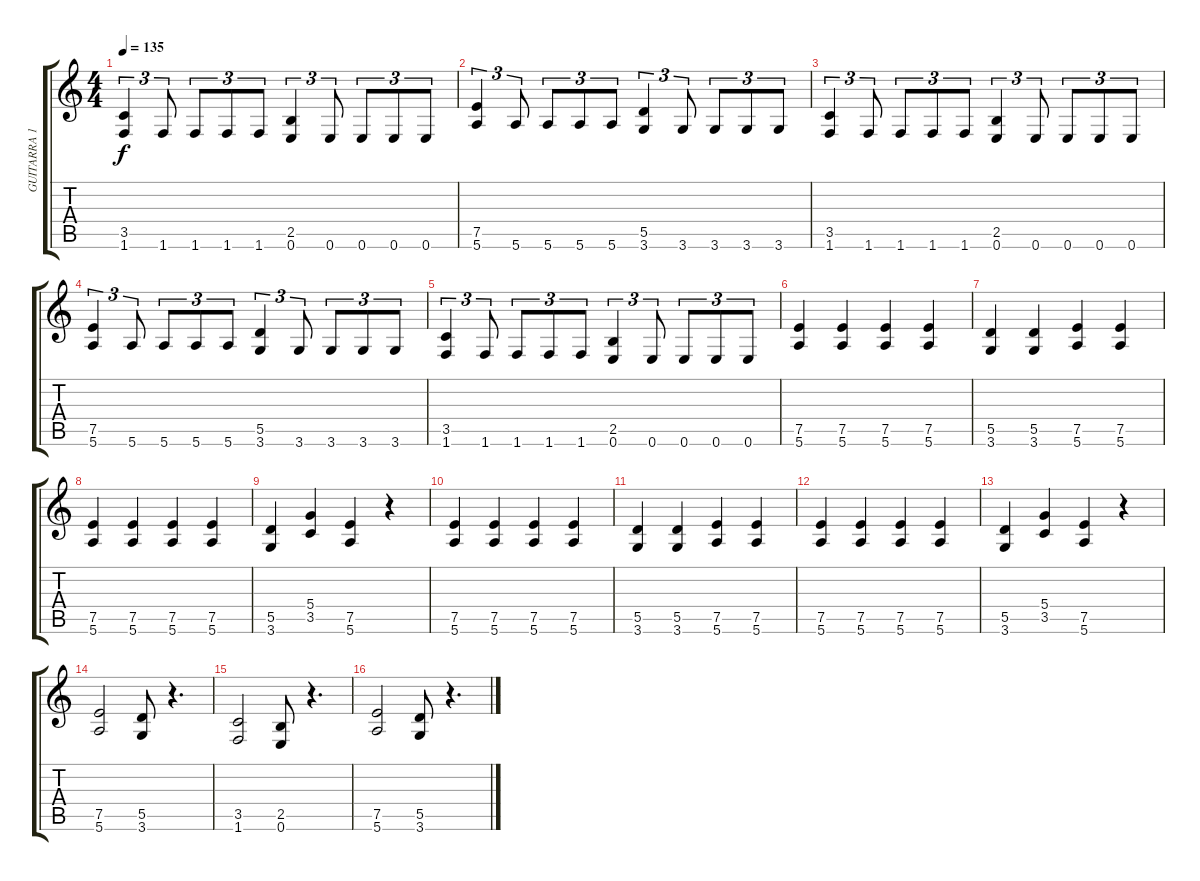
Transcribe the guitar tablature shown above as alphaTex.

\track ("GUITARRA 1" "GUITARRA 1") {instrument distortionguitar}
\staff {score tabs}
\tuning (E4 B3 G3 D3 A2 E2) {hide}
\ts (4 4)
\tempo 135
\clef g2
\ks c
(3.5 1.6).4{tu (3 2) dy f} 1.6.8{tu (3 2)} 1.6.8{tu (3 2)} 1.6.8{tu (3 2)} 1.6.8{tu (3 2)} (2.5 0.6).4{tu (3 2)} 0.6.8{tu (3 2)} 0.6.8{tu (3 2)} 0.6.8{tu (3 2)} 0.6.8{tu (3 2)} |
(7.5 5.6).4{tu (3 2)} 5.6.8{tu (3 2)} 5.6.8{tu (3 2)} 5.6.8{tu (3 2)} 5.6.8{tu (3 2)} (5.5 3.6).4{tu (3 2)} 3.6.8{tu (3 2)} 3.6.8{tu (3 2)} 3.6.8{tu (3 2)} 3.6.8{tu (3 2)} |
(3.5 1.6).4{tu (3 2)} 1.6.8{tu (3 2)} 1.6.8{tu (3 2)} 1.6.8{tu (3 2)} 1.6.8{tu (3 2)} (2.5 0.6).4{tu (3 2)} 0.6.8{tu (3 2)} 0.6.8{tu (3 2)} 0.6.8{tu (3 2)} 0.6.8{tu (3 2)} |
(7.5 5.6).4{tu (3 2)} 5.6.8{tu (3 2)} 5.6.8{tu (3 2)} 5.6.8{tu (3 2)} 5.6.8{tu (3 2)} (5.5 3.6).4{tu (3 2)} 3.6.8{tu (3 2)} 3.6.8{tu (3 2)} 3.6.8{tu (3 2)} 3.6.8{tu (3 2)} |
(3.5 1.6).4{tu (3 2)} 1.6.8{tu (3 2)} 1.6.8{tu (3 2)} 1.6.8{tu (3 2)} 1.6.8{tu (3 2)} (2.5 0.6).4{tu (3 2)} 0.6.8{tu (3 2)} 0.6.8{tu (3 2)} 0.6.8{tu (3 2)} 0.6.8{tu (3 2)} |
(7.5 5.6).4 (7.5 5.6).4 (7.5 5.6).4 (7.5 5.6).4 |
(5.5 3.6).4 (5.5 3.6).4 (7.5 5.6).4 (7.5 5.6).4 |
(7.5 5.6).4 (7.5 5.6).4 (7.5 5.6).4 (7.5 5.6).4 |
(5.5 3.6).4 (5.4 3.5).4 (7.5 5.6).4 r.4 |
(7.5 5.6).4 (7.5 5.6).4 (7.5 5.6).4 (7.5 5.6).4 |
(5.5 3.6).4 (5.5 3.6).4 (7.5 5.6).4 (7.5 5.6).4 |
(7.5 5.6).4 (7.5 5.6).4 (7.5 5.6).4 (7.5 5.6).4 |
(5.5 3.6).4 (5.4 3.5).4 (7.5 5.6).4 r.4 |
(7.5 5.6).2 (5.5 3.6).8 r.4{d} |
(3.5 1.6).2 (2.5 0.6).8 r.4{d} |
(7.5 5.6).2 (5.5 3.6).8 r.4{d}
